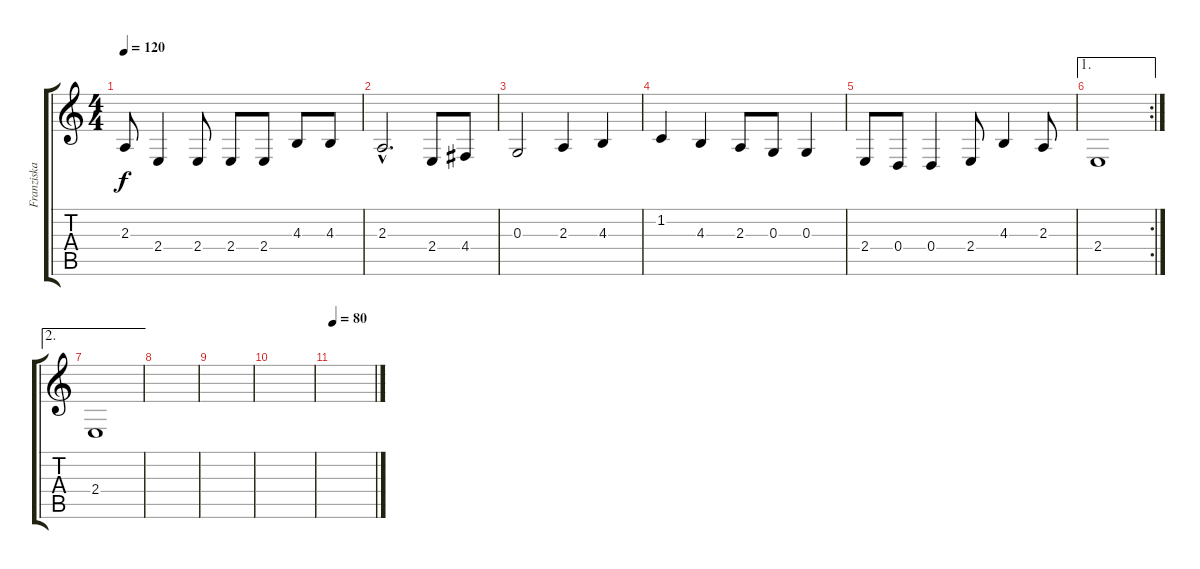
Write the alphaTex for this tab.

\track ("Franziska" "Franziska") {instrument trombone}
\staff {score tabs}
\tuning (E4 B3 G3 D3 A2 E2) {hide}
\ts (4 4)
\tempo 120
\clef g2
\ks c
2.3{t}.8{dy f} 2.4.4 2.4.8 2.4.8 2.4.8 4.3.8 4.3.8 |
2.3{hac}.2{d} 2.4.8 4.4.8 |
0.3.2 2.3.4 4.3.4 |
1.2.4 4.3.4 2.3.8 0.3.8 0.3.4 |
2.4.8 0.4.8 0.4.4 2.4.8 4.3.4 2.3.8 |
\ae 1
\rc 2
2.4.1 |
\ae 2
2.4.1 |
|
|
|
\tempo 80
